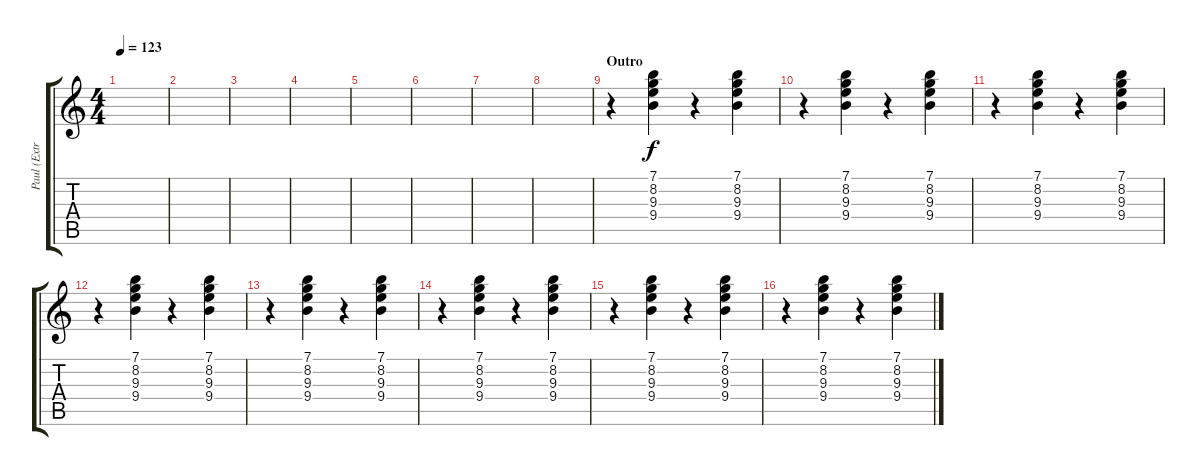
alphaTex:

\track ("Paul (Extra Guitar)" "Paul (Extr") {instrument overdrivenguitar}
\staff {score tabs}
\tuning (E4 B3 G3 D3 A2 E2) {hide}
\ts (4 4)
\tempo 123
\clef g2
\ks c
|
|
|
|
|
|
|
|
\section ("" "Outro")
r.4{balance 11} (7.1 8.2 9.3 9.4).4 r.4 (7.1 8.2 9.3 9.4).4 |
r.4 (7.1 8.2 9.3 9.4).4 r.4 (7.1 8.2 9.3 9.4).4 |
r.4 (7.1 8.2 9.3 9.4).4 r.4 (7.1 8.2 9.3 9.4).4 |
r.4 (7.1 8.2 9.3 9.4).4 r.4 (7.1 8.2 9.3 9.4).4 |
r.4 (7.1 8.2 9.3 9.4).4 r.4 (7.1 8.2 9.3 9.4).4 |
r.4 (7.1 8.2 9.3 9.4).4 r.4 (7.1 8.2 9.3 9.4).4 |
r.4 (7.1 8.2 9.3 9.4).4 r.4 (7.1 8.2 9.3 9.4).4 |
r.4 (7.1 8.2 9.3 9.4).4 r.4 (7.1 8.2 9.3 9.4).4
